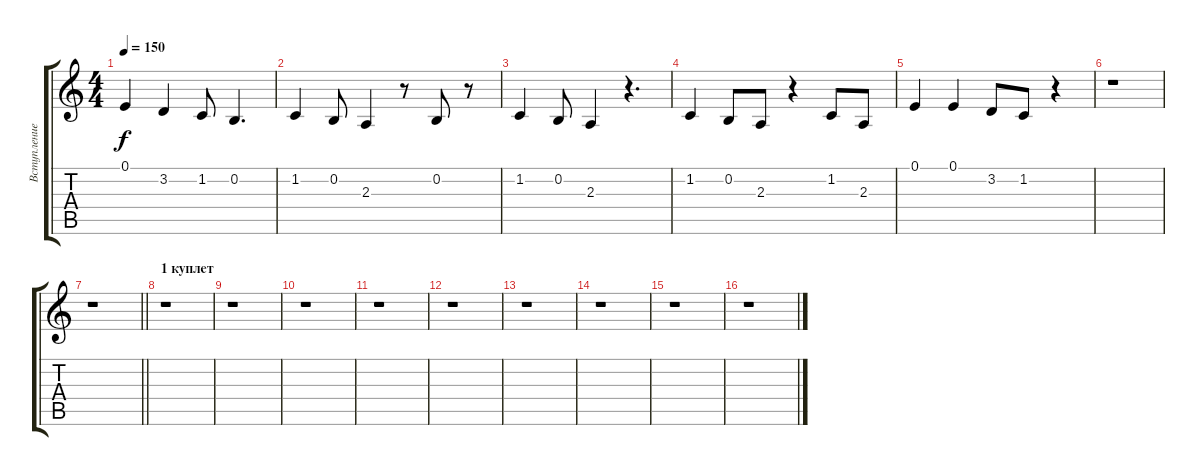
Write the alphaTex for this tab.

\track ("Вступление" "Вступление") {instrument churchorgan}
\staff {score tabs}
\tuning (E4 B3 G3 D3 A2 E2) {hide}
\ts (4 4)
\tempo 150
\clef g2
\ks c
0.1.4{dy f} 3.2.4 1.2.8 0.2.4{d} |
1.2.4 0.2.8 2.3.4 r.8 0.2.8 r.8 |
1.2.4 0.2.8 2.3.4 r.4{d} |
1.2.4 0.2.8 2.3.8 r.4 1.2.8 2.3.8 |
0.1.4 0.1.4 3.2.8 1.2.8 r.4 |
r.1 |
\barLineRight lightlight
r.1 |
\section ("" "1 куплет")
r.1 |
r.1 |
r.1 |
r.1 |
r.1 |
r.1 |
r.1 |
r.1 |
r.1
